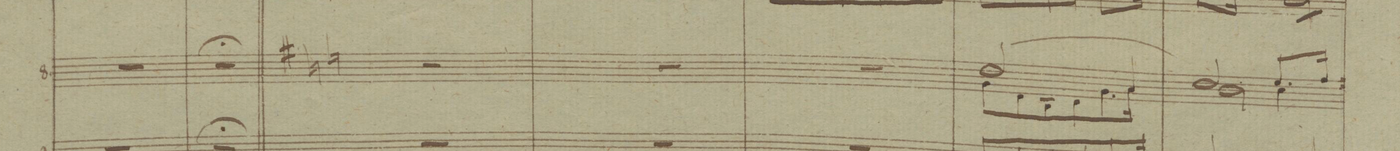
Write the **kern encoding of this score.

**kern	**dynam
*I"8.	*
*clefG2	*
*k[b-e-a-d-]	*
*M3/4	*
2.r	.
=77	=77
2.r;	.
=78||	=78||
*k[b-]	*
2.r	.
=79	=79
2.r	.
=80	=80
2.r	.
=81	=81
*^	*
2cc/	8f\L	.
.	8c\	.
.	8A\	.
.	8c\	.
4g/	8.f\	.
.	16g\Jk	.
=82	=82	=82
*2\right	*2\right	*
2cc/	2a\	.
8.dd/L	4b-\	.
16ee/Jk	.	.
*v	*v	*
=83	=83
*-	*-
